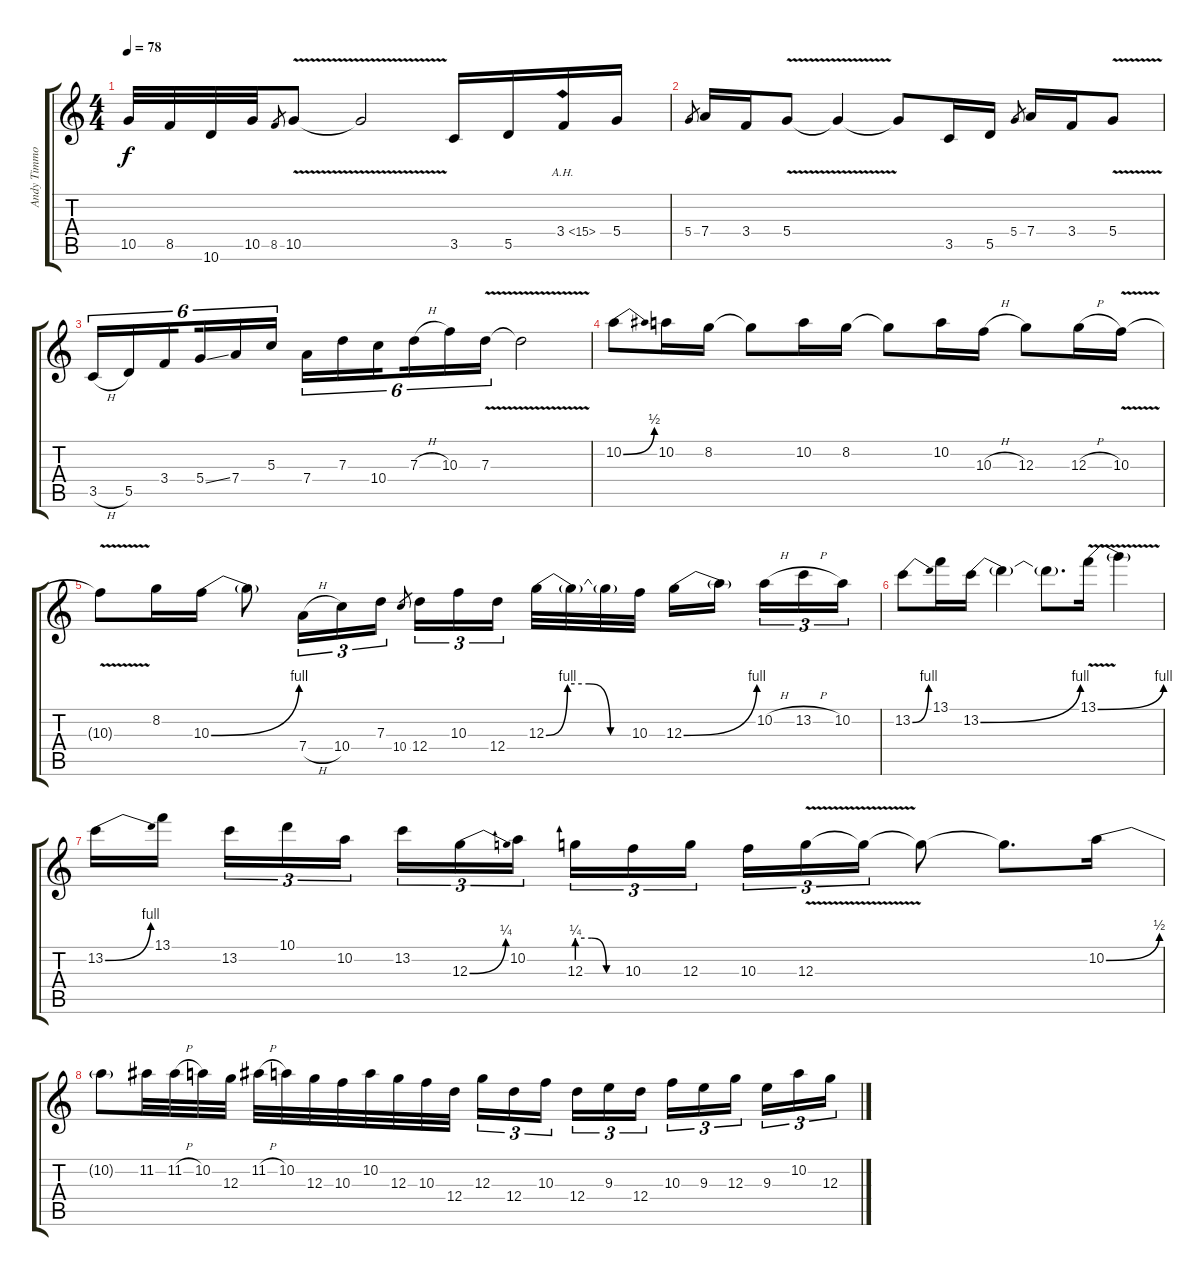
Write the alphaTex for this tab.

\track ("Andy Timmons" "Andy Timmo") {instrument distortionguitar}
\staff {score tabs}
\tuning (E4 B3 G3 D3 A2 E2) {hide}
\ts (4 4)
\tempo 78
\clef g2
\ks c
10.5{t}.32{dy f} 8.5.32 10.6.32 10.5.32 8.5.8{gr} 10.5{v}.8 10.5{t}.2 3.5.16 5.5.16 3.4{ah 12}.16 5.4.16 |
5.4.8{gr} 7.4.16 3.4.16 5.4{v}.8 5.4{t}.4 5.4{t}.8 3.5.16 5.5.16 5.4.8{gr} 7.4.16 3.4.16 5.4{v}.8 |
3.5{h}.16{tu (6 4)} 5.5.16{tu (6 4)} 3.4.16{tu (6 4) beam splitsecondary} 5.4{ss}.16{tu (6 4)} 7.4.16{tu (6 4)} 5.3.16{tu (6 4)} 7.4.16{tu (6 4)} 7.3.16{tu (6 4)} 10.4.16{tu (6 4) beam splitsecondary} 7.3{h}.16{tu (6 4)} 10.3.16{tu (6 4)} 7.3{v}.16{tu (6 4)} 7.3{t}.2 |
10.2{be (bend 0 0 60 2)}.8 10.2.16 8.2.16 8.2{t}.8 10.2.16 8.2.16 8.2{t}.8 10.2.16 10.3{h}.16 12.3.8 12.3{h}.16 10.3{v}.16 |
10.3{t}.8 8.2.16 10.3{be (bend 0 0 60 4)}.16 10.3{t}.8 7.4{h}.16{tu (3 2)} 10.4.16{tu (3 2)} 7.3.16{tu (3 2)} 10.4.8{gr} 12.4.16{tu (3 2)} 10.3.16{tu (3 2)} 12.4.16{tu (3 2) beam splitsecondary} 12.3{be (custom 0 0 15 4 30 4 45 0 60 0)}.32 12.3{t}.32 12.3{t}.32 10.3.32 12.3{be (bend 0 0 60 4)}.16 12.3{t}.16{beam splitsecondary} 10.2{h}.16{tu (3 2)} 13.2{h}.16{tu (3 2)} 10.2.16{tu (3 2)} |
13.2{be (bend 0 0 60 4)}.8 13.1.16 13.2{be (bend 0 0 60 4)}.16 13.2{t}.4 13.2{t}.8{d} 13.1{be (bend 0 0 60 4) v}.16 13.1{t}.4 |
13.2{be (bend 0 0 60 4)}.16 13.1.16{beam splitsecondary} 13.2.16{tu (3 2)} 10.1.16{tu (3 2)} 10.2.16{tu (3 2)} 13.2.16{tu (3 2)} 12.3{be (bend 0 0 60 1)}.16{tu (3 2)} 10.2.16{tu (3 2) beam splitsecondary} 12.3{be (custom 0 1 20 1 40 0 60 0)}.16{tu (3 2)} 10.3.16{tu (3 2)} 12.3.16{tu (3 2)} 10.3.16{tu (3 2)} 12.3{v}.16{tu (3 2)} 12.3{t}.16{tu (3 2)} 12.3{t}.8 12.3{t}.8{d} 10.2{be (bend 0 0 60 2)}.16 |
10.2{t}.8 11.2.32 11.2{h}.32 10.2.32 12.3.32 11.2{h}.32 10.2.32 12.3.32 10.3.32 10.2.32 12.3.32 10.3.32 12.4.32 12.3.16{tu (3 2)} 12.4.16{tu (3 2)} 10.3.16{tu (3 2) beam splitsecondary} 12.4.16{tu (3 2)} 9.3.16{tu (3 2)} 12.4.16{tu (3 2)} 10.3.16{tu (3 2)} 9.3.16{tu (3 2)} 12.3.16{tu (3 2) beam splitsecondary} 9.3.16{tu (3 2)} 10.2.16{tu (3 2)} 12.3.16{tu (3 2)}
